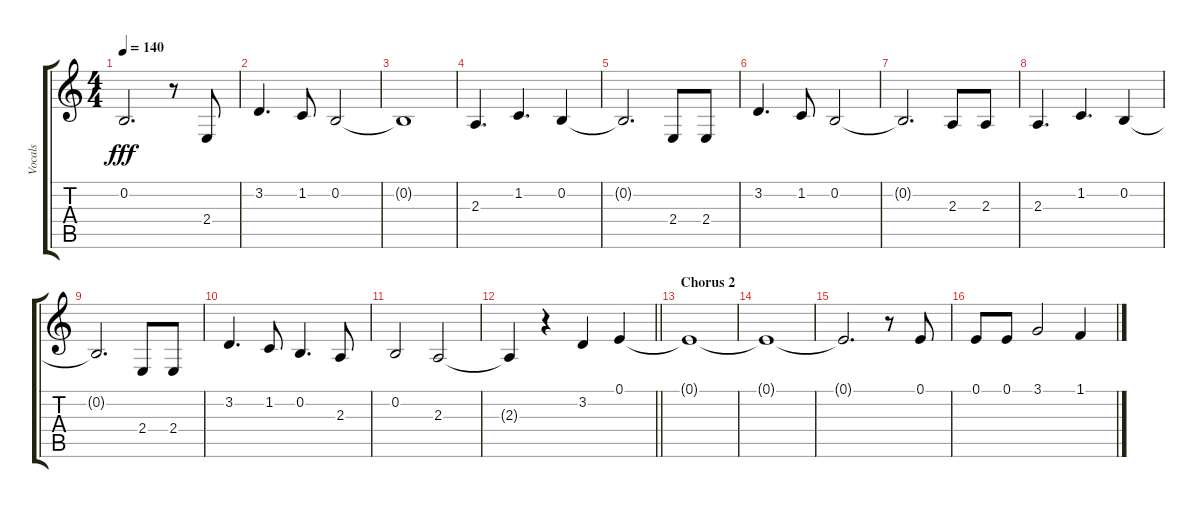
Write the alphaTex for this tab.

\track ("Vocals" "Vocals") {instrument choiraahs}
\staff {score tabs}
\tuning (E4 B3 G3 D3 A2 E2) {hide}
\ts (4 4)
\tempo 140
\clef g2
\ks c
0.2{t}.2{d dy fff} r.8 2.4.8 |
3.2.4{d} 1.2.8 0.2.2 |
0.2{t}.1 |
2.3.4{d} 1.2.4{d} 0.2.4 |
0.2{t}.2{d} 2.4.8 2.4.8 |
3.2.4{d} 1.2.8 0.2.2 |
0.2{t}.2{d} 2.3.8 2.3.8 |
2.3.4{d} 1.2.4{d} 0.2.4 |
0.2{t}.2{d} 2.4.8 2.4.8 |
3.2.4{d} 1.2.8 0.2.4{d} 2.3.8 |
0.2.2 2.3.2 |
\barLineRight lightlight
2.3{t}.4 r.4 3.2.4 0.1.4 |
\section ("" "Chorus 2")
0.1{t}.1 |
0.1{t}.1 |
0.1{t}.2{d} r.8 0.1.8 |
0.1.8 0.1.8 3.1.2 1.1.4
